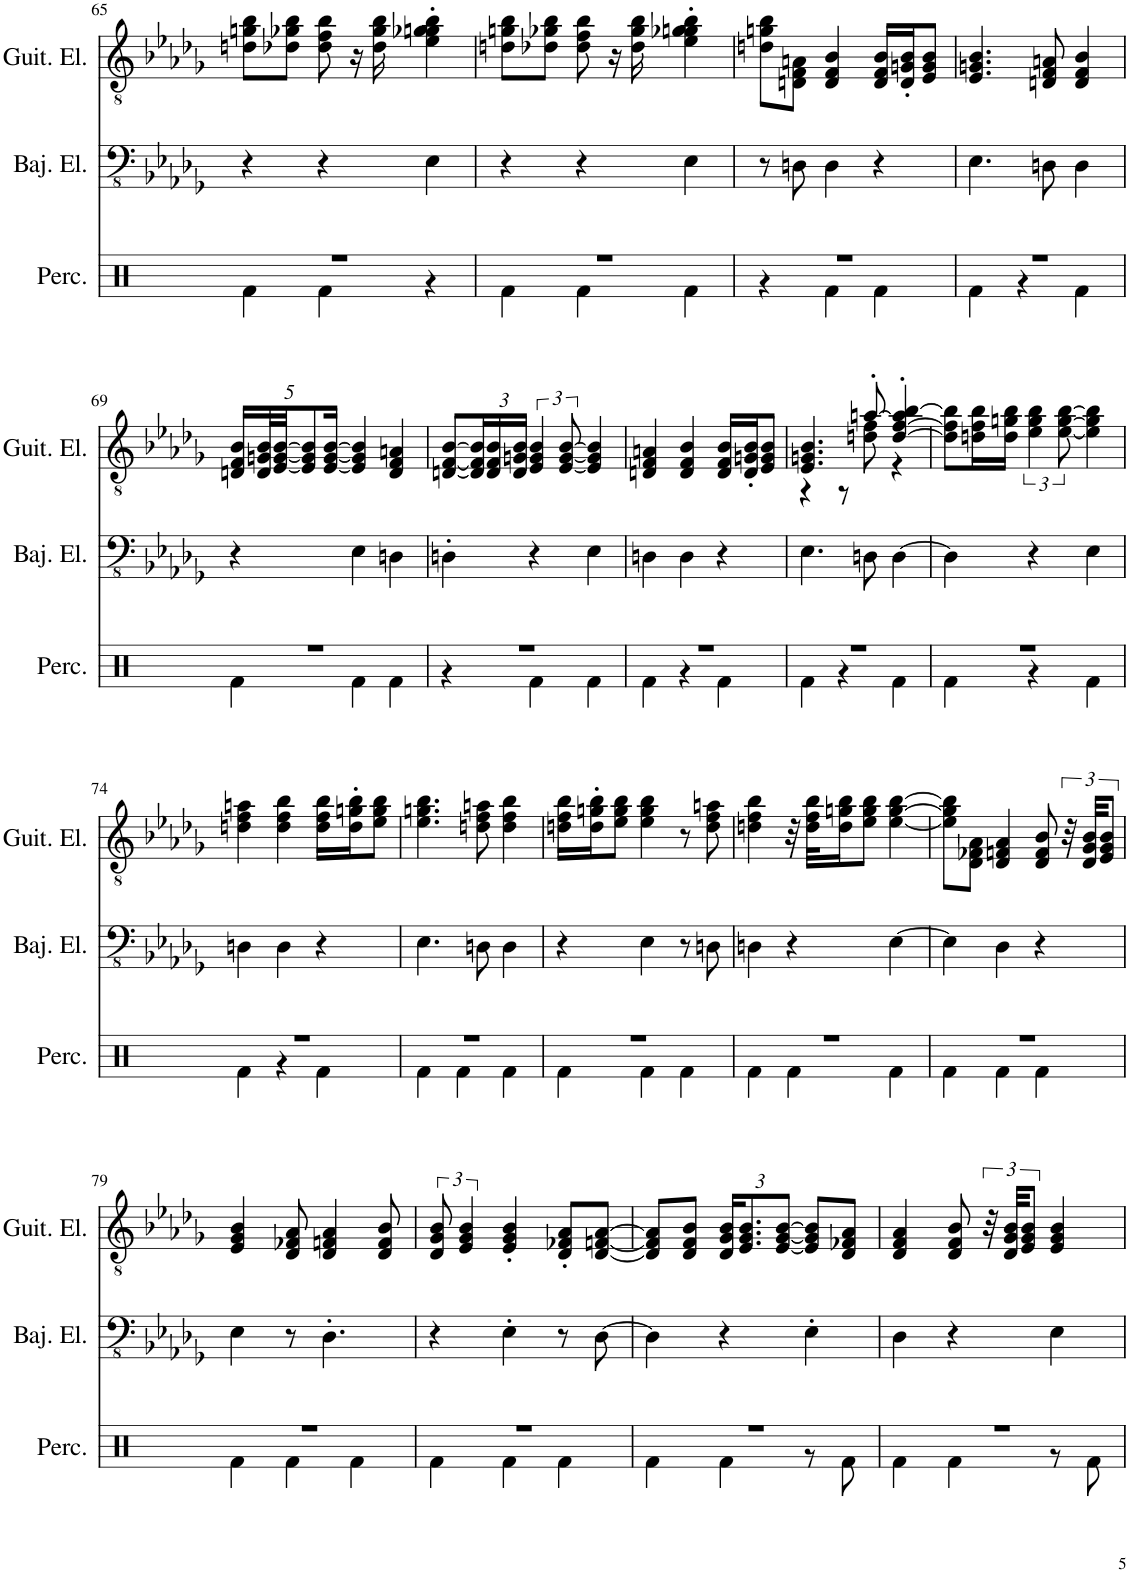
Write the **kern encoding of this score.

**kern	**kern	**kern
*part3	*part2	*part1
*staff3	*staff2	*staff1
*I"Set de percusión	*I"Bajo eléctrico	*I"Guitarra eléctrica
*I'Perc.	*I'Baj. El.	*I'Guit. El.
!!LO:PB:g=z
*clefX	*clefFv4	*clefGv2
*k[]	*k[b-e-a-d-g-]	*k[b-e-a-d-g-]
*M3/4	*M3/4	*M3/4
=65	=65	=65
*^	*	*
2.r	4Rf\	4r	8dn\ 8gn\ 8b-\L
.	.	.	8d-X\ 8g-X\ 8b-\J
.	4Rf\	4r	8d-\ 8f\ 8b-\
.	.	.	16r
.	.	.	16d-\ 16g-\ 16b-\
.	4r	4EE-\	4e-\' 4g-X\' 4gn\' 4b-\'
=66	=66	=66	=66
2.r	4Rf\	4r	8dn\ 8gn\ 8b-\L
.	.	.	8d-X\ 8g-X\ 8b-\J
.	4Rf\	4r	8d-\ 8f\ 8b-\
.	.	.	16r
.	.	.	16d-\ 16g-\ 16b-\
.	4Rf\	4EE-\	4e-\' 4g-X\' 4gn\' 4b-\'
=67	=67	=67	=67
2.r	4r	8r	8dn\ 8gn\ 8b-\L
.	.	8DDn\	8Dn\ 8F\ 8An\J
.	4Rf\	4DD\	4D/ 4F/ 4B-/
.	4Rf\	4r	16D/ 16F/ 16B-/LL
.	.	.	16D/' 16Gn/' 16B-/'J
.	.	.	8E-/ 8G/ 8B-/J
=68	=68	=68	=68
2.r	4Rf\	4.EE-\	4.E-/ 4.Gn/ 4.B-/
.	4r	.	.
.	.	8DDn\	8Dn/ 8F/ 8An/
.	4Rf\	4DD\	4D/ 4F/ 4B-/
!!LO:LB:g=z
=69	=69	=69	=69
*	*	*	*Xbrackettup
2.r	4Rf\	4r	20Dn/ 20F/ 20B-/LL
.	.	.	40D/ 40Gn/ 40B-/L
.	.	.	[40E-/ [40G/ [40B-/JJ
.	.	.	10E-/] 10G/] 10B-/]
.	.	.	[20E-/ [20G/ [20B-/Jk
.	4Rf\	4EE-\	4E-/] 4G/] 4B-/]
.	4Rf\	4DDn\	4D/ 4F/ 4An/
=70	=70	=70	=70
2.r	4r	4DDn'\	[8Dn/ [8F/ [8B-/L
.	.	.	24D/] 24F/] 24B-/]L
.	.	.	24D/ 24F/ 24B-/
.	.	.	24D/ 24Gn/ 24B-/JJ
*	*	*	*brackettup
.	4Rf\	4r	6E-/ 6G/ 6B-/
.	.	.	[12E-/ [12G/ [12B-/
.	4Rf\	4EE-\	4E-/] 4G/] 4B-/]
=71	=71	=71	=71
2.r	4Rf\	4DDn\	4Dn/ 4F/ 4An/
.	4r	4DD\	4D/ 4F/ 4B-/
.	4Rf\	4r	16D/ 16F/ 16B-/LL
.	.	.	16D/' 16Gn/' 16B-/'J
.	.	.	8E-/ 8G/ 8B-/J
=72	=72	=72	=72
*	*	*	*^
2.r	4Rf\	4.EE-\	4.E-/ 4.Gn/ 4.B-/	4r
.	4r	.	.	8r
.	.	8DDn\	[8an'/	8dn\ 8f\
.	4Rf\	[4DD\	[4d/' [4f/' 4a/]' [4b-/'	4r
*	*	*	*v	*v
=73	=73	=73	=73
2.r	4Rf\	4DD\]	8d\] 8f\] 8b-\]L
.	.	.	16dn\ 16f\ 16b-\L
.	.	.	16d\ 16gn\ 16b-\JJ
.	4r	4r	6e-\ 6g\ 6b-\
.	.	.	[12e-\ [12g\ [12b-\
.	4Rf\	4EE-\	4e-\] 4g\] 4b-\]
!!LO:LB:g=z
=74	=74	=74	=74
2.r	4Rf\	4DDn\	4dn\ 4f\ 4an\
.	4r	4DD\	4d\ 4f\ 4b-\
.	4Rf\	4r	16d\ 16f\ 16b-\LL
.	.	.	16d\' 16gn\' 16b-\'J
.	.	.	8e-\ 8g\ 8b-\J
=75	=75	=75	=75
2.r	4Rf\	4.EE-\	4.e-\ 4.gn\ 4.b-\
.	4Rf\	.	.
.	.	8DDn\	8dn\ 8f\ 8an\
.	4Rf\	4DD\	4d\ 4f\ 4b-\
=76	=76	=76	=76
2.r	4Rf\	4r	16dn\ 16f\ 16b-\LL
.	.	.	16d\' 16gn\' 16b-\'J
.	.	.	8e-\ 8g\ 8b-\J
.	4Rf\	4EE-\	4e-\ 4g\ 4b-\
.	4Rf\	8r	8r
.	.	8DDn\	8d\ 8f\ 8an\
=77	=77	=77	=77
2.r	4Rf\	4DDn\	4dn\ 4f\ 4b-\
.	4Rf\	4r	32r
.	.	.	32d\ 32f\ 32b-\KLL
.	.	.	16d\ 16gn\ 16b-\J
.	.	.	8e-\ 8g\ 8b-\J
.	4Rf\	[4EE-\	[4e-\ [4g\ [4b-\
=78	=78	=78	=78
2.r	4Rf\	4EE-\]	8e-\] 8g\] 8b-\]L
.	.	.	8D-\ 8F-X\ 8A-\J
.	4Rf\	4DD-\	4D-/ 4Fn/ 4A-/
.	4Rf\	4r	8D-/ 8F/ 8B-/
.	.	.	48r
.	.	.	48D-/ 48G-/ 48B-/KKL
.	.	.	12E-/ 12G-/ 12B-/J
!!LO:LB:g=z
=79	=79	=79	=79
2.r	4Rf\	4EE-\	4E-/ 4G-/ 4B-/
.	4Rf\	8r	8D-/ 8F-X/ 8A-/
.	.	4.DD-'\	4D-/ 4Fn/ 4A-/
.	4Rf\	.	.
.	.	.	8D-/ 8F/ 8B-/
=80	=80	=80	=80
2.r	4Rf\	4r	12D-/ 12G-/ 12B-/
.	.	.	6E-/ 6G-/ 6B-/
.	4Rf\	4EE-'\	4E-/' 4G-/' 4B-/'
.	4Rf\	8r	8D-/' 8F-X/' 8A-/'L
.	.	[8DD-\	[8D-/ [8Fn/ [8A-/J
=81	=81	=81	=81
2.r	4Rf\	4DD-\]	8D-/] 8F/] 8A-/]L
.	.	.	8D-/ 8F/ 8B-/J
*	*	*	*Xbrackettup
.	4Rf\	4r	24D-/ 24G-/ 24B-/KL
.	.	.	12.E-/ 12.G-/ 12.B-/
.	.	.	[12E-/ [12G-/ [12B-/J
.	8r	4EE-'\	8E-/] 8G-/] 8B-/]L
.	8Rf\	.	8D-/ 8F-X/ 8A-/J
=82	=82	=82	=82
2.r	4Rf\	4DD-\	4D-/ 4F/ 4A-/
.	4Rf\	4r	8D-/ 8F/ 8B-/
*	*	*	*brackettup
.	.	.	48r
.	.	.	48D-/ 48G-/ 48B-/KKL
.	.	.	12E-/ 12G-/ 12B-/J
.	8r	4EE-\	4E-/ 4G-/ 4B-/
.	8Rf\	.	.
*v	*v	*	*
=	=	=
*-	*-	*-
